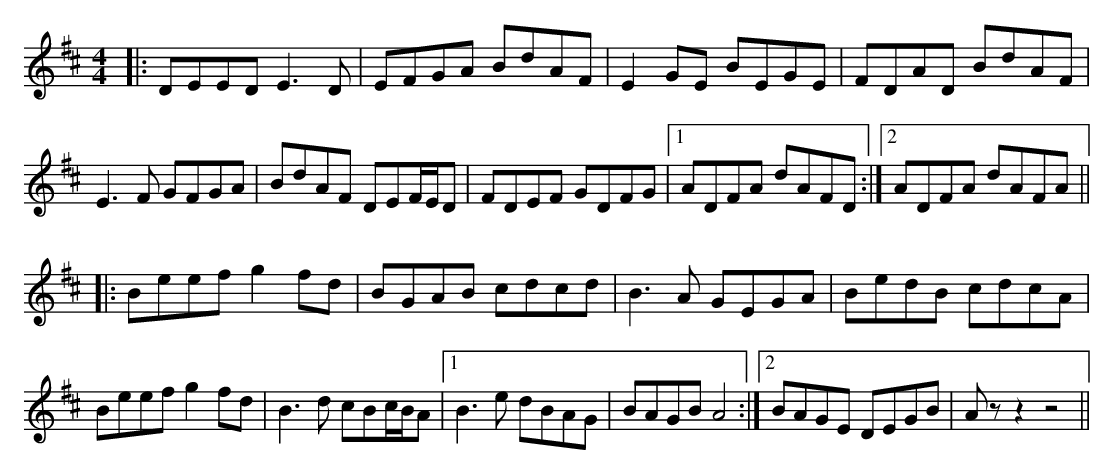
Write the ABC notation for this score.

X:1
M:4/4
K:Edor
|:DEED E3D|EFGA BdAF|E2GE BEGE|FDAD BdAF|
E3F GFGA|BdAF DEF/E/D|FDEF GDFG|1 ADFA dAFD:|2 ADFA dAFA||
|:Beef g2fd|BGAB cdcd|B3A GEGA|BedB cdcA|
Beef g2fd|B3d cBc/B/A|1 B3e dBAG|BAGB A4:|2 BAGE DEGB|A z1 z2 z4||
